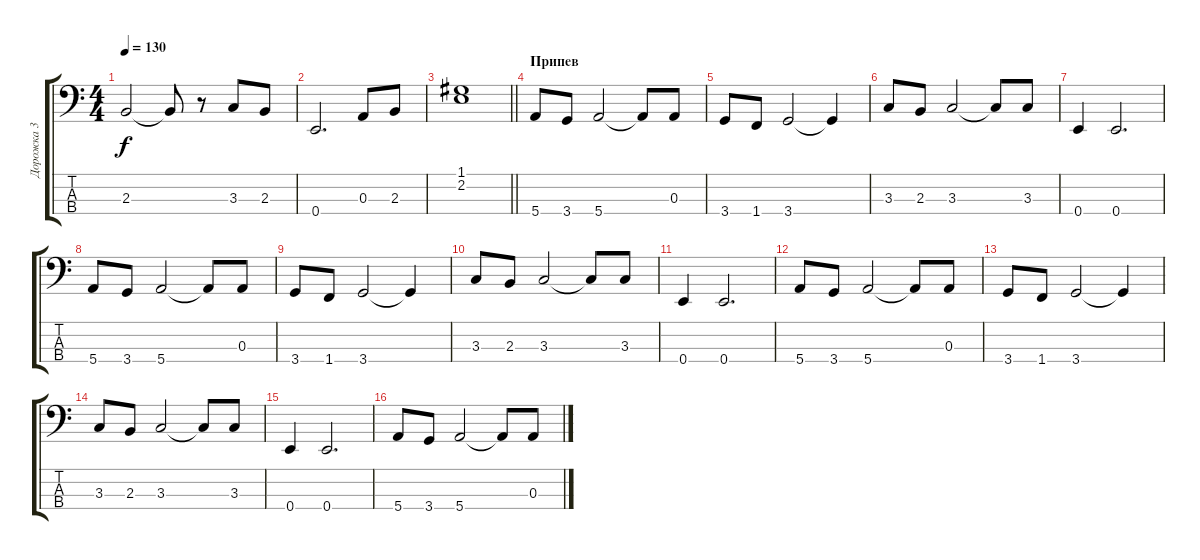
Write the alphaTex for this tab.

\track ("Дорожка 3" "Дорожка 3") {instrument electricbassfinger}
\staff {score tabs}
\tuning (G2 D2 A1 E1) {hide}
\ts (4 4)
\tempo 130
\clef f4
\ks c
2.3{t}.2{dy f} 2.3{t}.8 r.8 3.3.8 2.3.8 |
0.4.2{d} 0.3.8 2.3.8 |
\barLineRight lightlight
(1.1 2.2).1 |
\section ("" "Припев")
5.4.8 3.4.8 5.4.2 5.4{t}.8 0.3.8 |
3.4.8 1.4.8 3.4.2 3.4{t}.4 |
3.3.8 2.3.8 3.3.2 3.3{t}.8 3.3.8 |
0.4.4 0.4.2{d} |
5.4.8 3.4.8 5.4.2 5.4{t}.8 0.3.8 |
3.4.8 1.4.8 3.4.2 3.4{t}.4 |
3.3.8 2.3.8 3.3.2 3.3{t}.8 3.3.8 |
0.4.4 0.4.2{d} |
5.4.8 3.4.8 5.4.2 5.4{t}.8 0.3.8 |
3.4.8 1.4.8 3.4.2 3.4{t}.4 |
3.3.8 2.3.8 3.3.2 3.3{t}.8 3.3.8 |
0.4.4 0.4.2{d} |
5.4.8 3.4.8 5.4.2 5.4{t}.8 0.3.8
